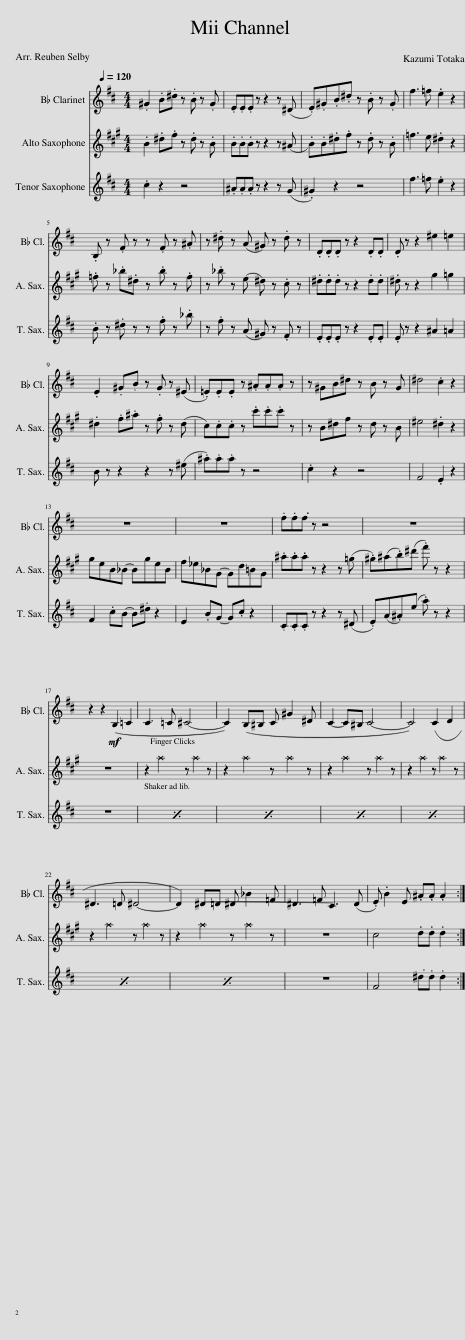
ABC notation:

X:1
%%score 1 2 3
L:1/8
Q:1/4=120
M:4/4
I:linebreak $
K:none
V:1 treble transpose=-2
V:2 treble transpose=-9
V:3 treble transpose=-14
V:1
[K:D] .^G2 .B.^d z .B z .G | .E.E.E z z2 z (^D | .E).^G.B.^d z .B z .G | f3 =f .e2 z2 |$ .B, z .F z z .F z .^A | %5
 z .^d z (A ^G) z .d z | .D.D.D z z2 .D.D | .D z z2 ^e2 =e2 |$ .E2 .^G.B z .G z (^E | .=E).E.E z .^A.A.A z | %10
 z ^GB^d z B z G | ^d4 .c2 z2 |$ z8 | z8 | .f.f.f z z4 | %15
 z8 |$ z2 z2!mf! (B,2 =C2 | C3 =C ^C4- | C2) (B,^B, C ^G2 ^D | C2- C^B, C4- | %20
 C4) (C2 D2 |$ ^D3 =D ^D4- | D2) (^D=D ^D _B2 =F | ^D3 =F C3) (D | .E) .B2 E .^A.A .A2 :| %25
V:2
[K:A] .B2 .^d.f z .d z .B | .B.B.B z z2 z (^A | .B).B.^d.f z .d z .B | =f3 e .^d2 z2 |$ .=f z ._b.^d z .b z .f | %5
 z ._b z (e ^d) z .c z | .^d.d.d z z2 .d.d | .^d z z2 g2 =g2 |$ .^d2 .f.^a z .f z (d | c).c.c z .c'.c'.c' z | %10
 z B^df z d z B | ^e4 .^d2 z2 |$ geB_B- BgeB | f_e_BG- Gd=BG | .^a.a.a z z2 z (=g | %15
 .^g)(^a.b)(^d' .f') z z2 |$ z8 | z2 a2 z a2 z | z2 a2 z a2 z | z2 a2 z a2 z | %20
 z2 a2 z a2 z |$ z2 a2 z a2 z | z2 a2 z a2 z | z8 | c4 .d.d .d2 :| %25
V:3
[K:D] .c2 z2 z4 | .^A.A.A z z2 z (G | .^G2) z2 z4 | f3 =f .e2 z2 |$ .B z .^d z z .f z ._b | %5
 z .f z (A ^G) z .F z | .E.E.E z z2 .E.E | .E z z2 ^A2 =A2 |$ B z z2 z2 z (^e | .^a).a.a z z4 | %10
 .c2 z2 z4 | F4 .E2 z2 |$ F2 .cB- B.^d z2 | E2 .BG- G.c z2 | .C.C.C z z2 z (^D | %15
 .E)(A.^A)(e .a) z z2 |$ z8 | x8 | x8 | x8 | %20
 x8 |$ x8 | x8 | z8 | F4 .^d.d .d2 :| %25
